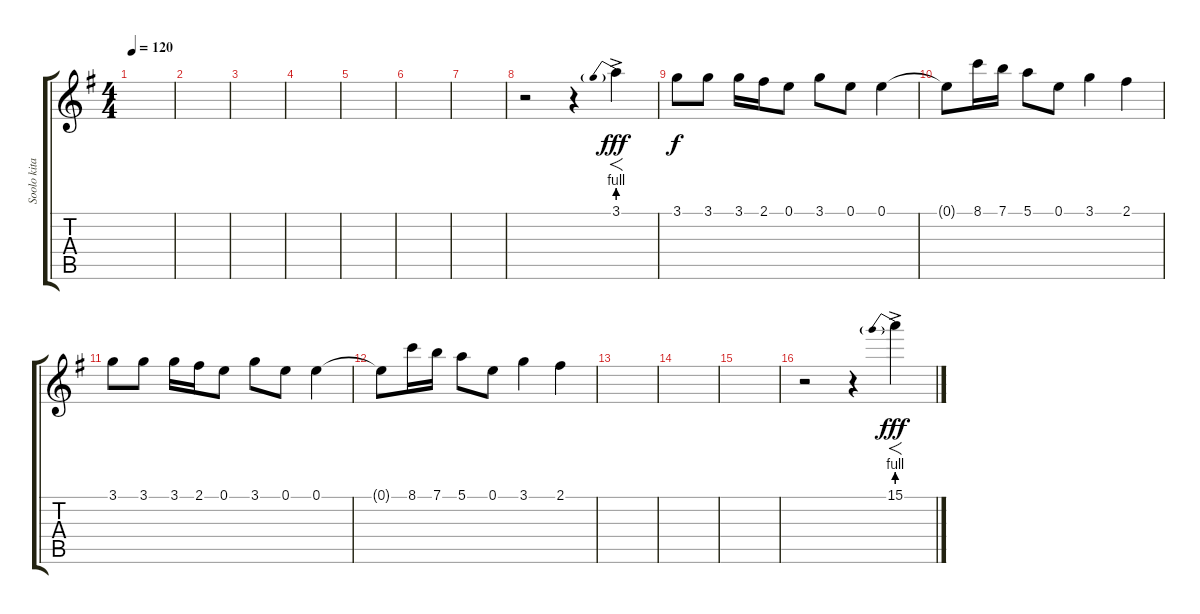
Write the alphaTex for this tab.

\track ("Soolo kitara" "Soolo kita") {instrument overdrivenguitar}
\staff {score tabs}
\tuning (E4 B3 G3 D3 A2 E2) {hide}
\ts (4 4)
\tempo 120
\clef g2
\ks g
|
|
|
|
|
|
|
r.2{volume 16} r.4 3.1{be (prebend 0 4 60 4) ac}.4{f dy fff} |
3.1.8{dy f} 3.1.8 3.1.16 2.1.16 0.1.8 3.1.8 0.1.8 0.1.4 |
0.1{t}.8 8.1.16 7.1.16 5.1.8 0.1.8 3.1.4 2.1.4 |
3.1.8 3.1.8 3.1.16 2.1.16 0.1.8 3.1.8 0.1.8 0.1.4 |
0.1{t}.8 8.1.16 7.1.16 5.1.8 0.1.8 3.1.4 2.1.4 |
|
|
|
r.2 r.4 15.1{be (prebend 0 4 60 4) ac}.4{f dy fff}
